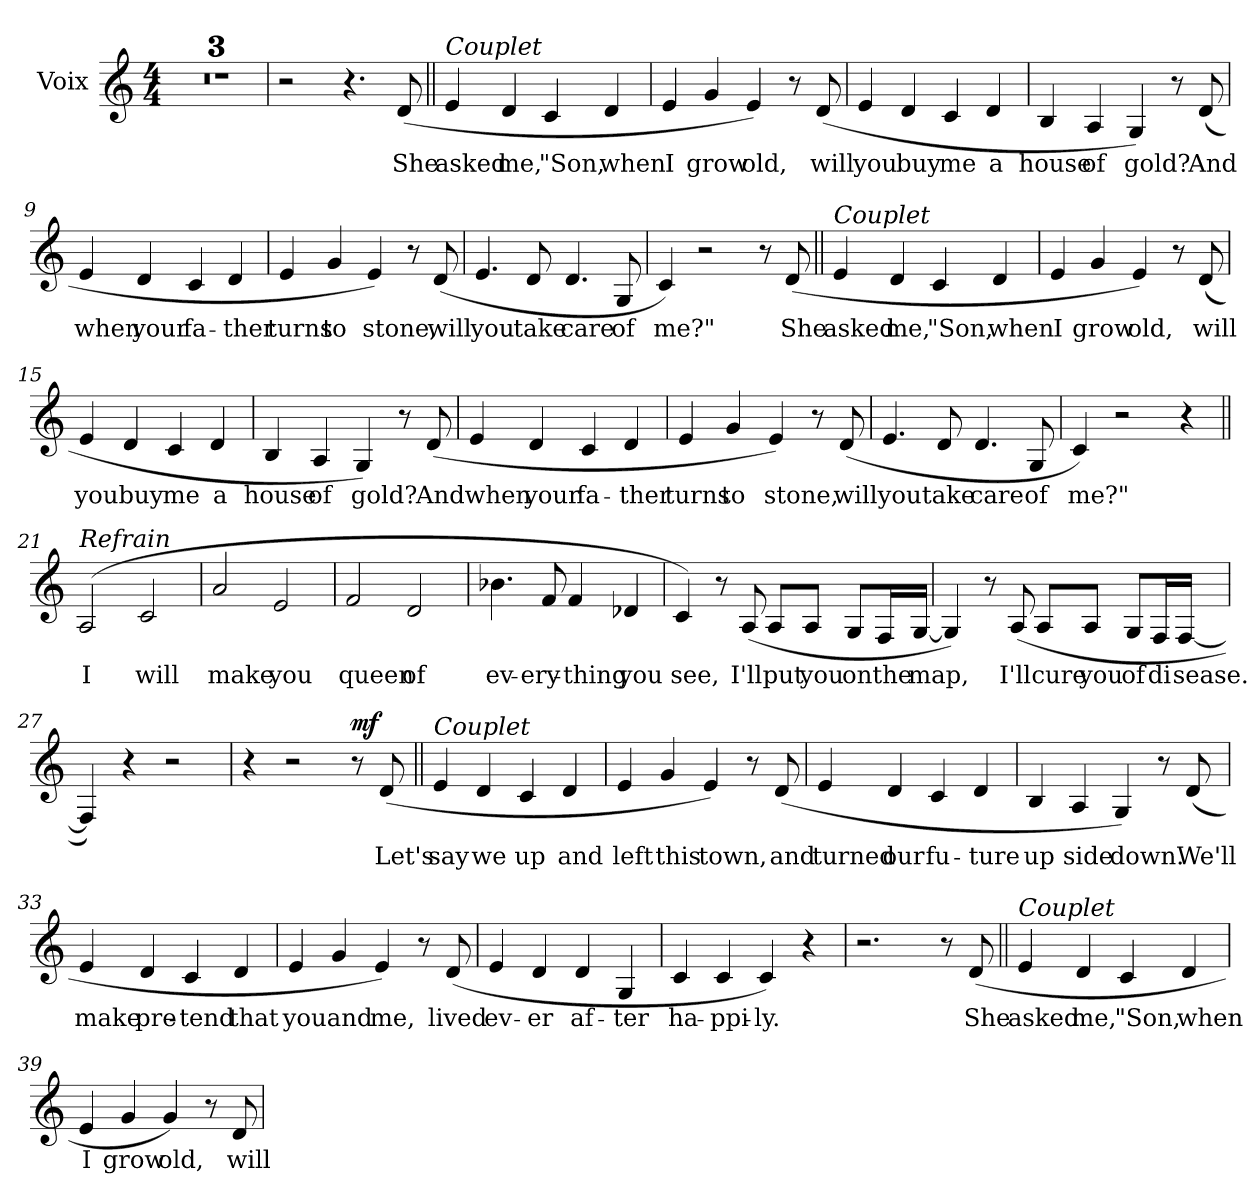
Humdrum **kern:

**kern	**text	**dynam
*part1	*part1	*part1
*staff1	*staff1	*staff1
*I"Voix	*	*
*I'Vx.	*	*
*clefG2	*	*
*k[]	*	*
*M4/4	*	*
*MM115	*	*
=1	=1	=1
!	!	!LO:DY:b
1r	.	mp
=2	=2	=2
1r	.	.
=3	=3	=3
1r	.	.
=4	=4	=4
2r	.	.
4.r	.	.
(8d/	She	.
=5||	=5||	=5||
!LO:TX:a:i:t=Couplet	!	!
4e/	asked	.
4d/	me,	.
4c/	"Son,	.
4d/	when	.
=6	=6	=6
4e/	I	.
4g/	grow	.
4e/)	old,	.
8r	.	.
(8d/	will	.
=7	=7	=7
4e/	you	.
4d/	buy	.
4c/	me	.
4d/	a	.
!!LO:LB:g=z
=8	=8	=8
4B/	house	.
4A/	of	.
4G/)	gold?	.
8r	.	.
(8d/	And	.
=9	=9	=9
4e/	when	.
4d/	your	.
4c/	fa-	.
4d/	-ther	.
=10	=10	=10
4e/	turns	.
4g/	to	.
4e/)	stone,	.
8r	.	.
(8d/	will	.
=11	=11	=11
4.e/	you	.
8d/	take	.
4.d/	care	.
8G/	of	.
=12	=12	=12
4c/)	me?"	.
2r	.	.
8r	.	.
(8d/	She	.
!!LO:LB:g=z
=13||	=13||	=13||
!LO:TX:a:i:t=Couplet	!	!
4e/	asked	.
4d/	me,	.
4c/	"Son,	.
4d/	when	.
=14	=14	=14
4e/	I	.
4g/	grow	.
4e/)	old,	.
8r	.	.
(8d/	will	.
=15	=15	=15
4e/	you	.
4d/	buy	.
4c/	me	.
4d/	a	.
=16	=16	=16
4B/	house	.
4A/	of	.
4G/)	gold?	.
8r	.	.
(8d/	And	.
!!LO:LB:g=z
=17	=17	=17
4e/	when	.
4d/	your	.
4c/	fa-	.
4d/	-ther	.
=18	=18	=18
4e/	turns	.
4g/	to	.
4e/)	stone,	.
8r	.	.
(8d/	will	.
=19	=19	=19
4.e/	you	.
8d/	take	.
4.d/	care	.
8G/	of	.
=20	=20	=20
4c/)	me?"	.
2r	.	.
4r	.	.
!!LO:LB:g=z
=21||	=21||	=21||
!LO:TX:a:i:t=Refrain	!	!
(2A/	I	.
2c/	will	.
=22	=22	=22
2a/	make	.
2e/	you	.
=23	=23	=23
2f/	queen	.
2d/	of	.
=24	=24	=24
4.b-X\	ev-	.
8f/	-ery-	.
4f/	-thing	.
4d-X/	you	.
!!LO:LB:g=z
=25	=25	=25
4c/)	see,	.
8r	.	.
(8A/	I'll	.
8A/L	put	.
8A/J	you	.
8G/L	on	.
16F/L	the	.
[16G/JJ	map,	.
=26	=26	=26
4G/])	.	.
8r	.	.
(8A/	I'll	.
8A/L	cure	.
8A/J	you	.
8G/L	of	.
16F/L	di	.
[16F/JJ	sease.	.
=27	=27	=27
4F/])	.	.
4r	.	.
2r	.	.
=28	=28	=28
4r	.	.
2r	.	.
!	!	!LO:DY:b
8r	.	mf
(8d/	Let's	.
!!LO:PB:g=z
=29||	=29||	=29||
!LO:TX:a:i:t=Couplet	!	!
4e/	say	.
4d/	we	.
4c/	up	.
4d/	and	.
=30	=30	=30
4e/	left	.
4g/	this	.
4e/)	town,	.
8r	.	.
(8d/	and	.
=31	=31	=31
4e/	turned	.
4d/	our	.
4c/	fu-	.
4d/	-ture	.
=32	=32	=32
4B/	up	.
4A/	side	.
4G/)	down.	.
8r	.	.
(8d/	We'll	.
!!LO:LB:g=z
=33	=33	=33
4e/	make	.
4d/	pre-	.
4c/	-tend	.
4d/	that	.
=34	=34	=34
4e/	you	.
4g/	and	.
4e/)	me,	.
8r	.	.
(8d/	lived	.
=35	=35	=35
4e/	ev-	.
4d/	-er	.
4d/	af-	.
4G/	-ter	.
=36	=36	=36
4c/	ha-	.
4c/	-ppi-	.
4c/)	-ly.	.
4r	.	.
=37	=37	=37
2.r	.	.
8r	.	.
(8d/	She	.
!!LO:LB:g=z
=38||	=38||	=38||
!LO:TX:a:i:t=Couplet	!	!
4e/	asked	.
4d/	me,	.
4c/	"Son,	.
4d/	when	.
=39	=39	=39
4e/	I	.
4g/	grow	.
4g/)	old,	.
8r	.	.
8d/	will	.
=	=	=
*-	*-	*-
